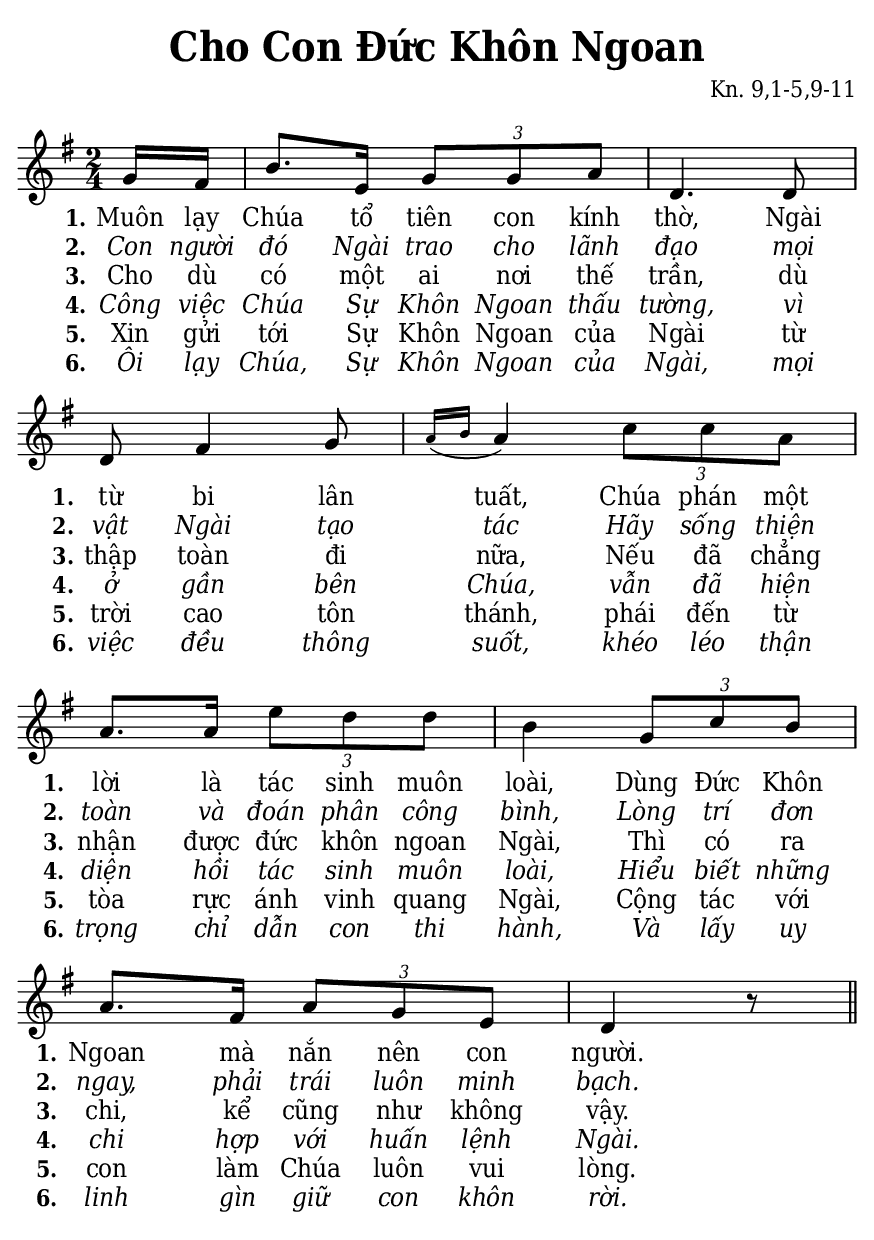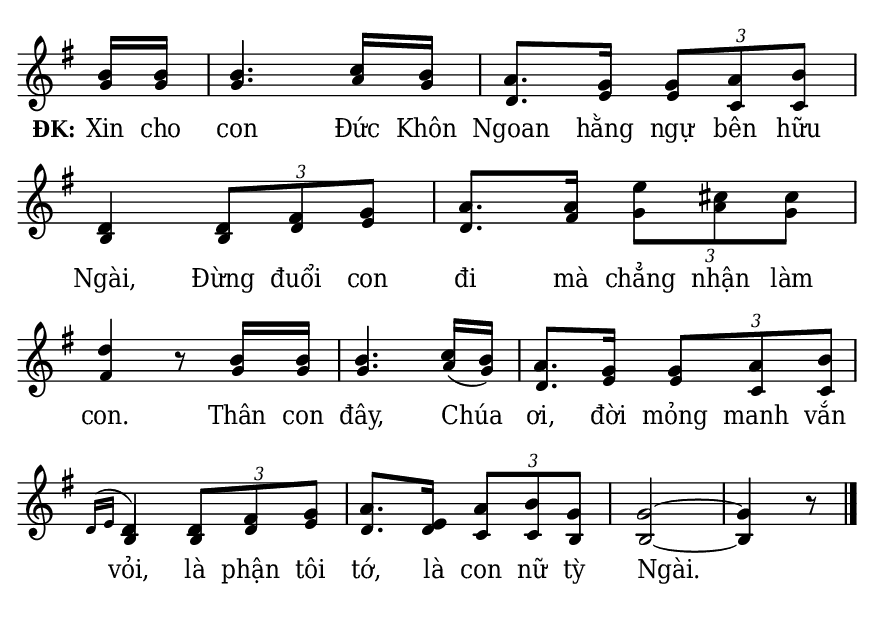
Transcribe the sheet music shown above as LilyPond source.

% Cài đặt chung\
\version "2.22.1"
\include "english.ly"

\header {
  title = \markup { \fontsize #1 "Cho Con Đức Khôn Ngoan" }
  composer = "Kn. 9,1-5,9-11"
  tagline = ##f
}

% mã nguồn cho những chức năng chưa hỗ trợ trong phiên bản lilypond hiện tại
% cung cấp bởi cộng đồng lilypond khi gửi email đến lilypond-user@gnu.org
% Đổi kích thước nốt cho bè phụ
notBePhu =
#(define-music-function (font-size music) (number? ly:music?)
   (for-some-music
     (lambda (m)
       (if (music-is-of-type? m 'rhythmic-event)
           (begin
             (set! (ly:music-property m 'tweaks)
                   (cons `(font-size . ,font-size)
                         (ly:music-property m 'tweaks)))
             #t)
           #f))
     music)
   music)

% in số phiên khúc trên mỗi dòng
#(define (add-grob-definition grob-name grob-entry)
     (set! all-grob-descriptions
           (cons ((@@ (lily) completize-grob-entry)
                  (cons grob-name grob-entry))
                 all-grob-descriptions)))

#(add-grob-definition
    'StanzaNumberSpanner
    `((direction . ,LEFT)
      (font-series . bold)
      (padding . 1.0)
      (side-axis . ,X)
      (stencil . ,ly:text-interface::print)
      (X-offset . ,ly:side-position-interface::x-aligned-side)
      (Y-extent . ,grob::always-Y-extent-from-stencil)
      (meta . ((class . Spanner)
               (interfaces . (font-interface
                              side-position-interface
                              stanza-number-interface
                              text-interface))))))

\layout {
    \context {
      \Global
      \grobdescriptions #all-grob-descriptions
    }
    \context {
      \Score
      \remove Stanza_number_align_engraver
      \consists
        #(lambda (context)
           (let ((texts '())
                 (syllables '()))
             (make-engraver
              (acknowledgers
               ((stanza-number-interface engraver grob source-engraver)
                  (set! texts (cons grob texts)))
               ((lyric-syllable-interface engraver grob source-engraver)
                  (set! syllables (cons grob syllables))))
              ((stop-translation-timestep engraver)
                 (for-each
                  (lambda (text)
                    (for-each
                     (lambda (syllable)
                       (ly:pointer-group-interface::add-grob
                        text
                        'side-support-elements
                        syllable))
                     syllables))
                  texts)
                 (set! syllables '())))))
    }
    \context {
      \Lyrics
      \remove Stanza_number_engraver
      \consists
        #(lambda (context)
           (let ((text #f)
                 (last-stanza #f))
             (make-engraver
              ((process-music engraver)
                 (let ((stanza (ly:context-property context 'stanza #f)))
                   (if (and stanza (not (equal? stanza last-stanza)))
                       (let ((column (ly:context-property context
'currentCommandColumn)))
                         (set! last-stanza stanza)
                         (if text
                             (ly:spanner-set-bound! text RIGHT column))
                         (set! text (ly:engraver-make-grob engraver
'StanzaNumberSpanner '()))
                         (ly:grob-set-property! text 'text stanza)
                         (ly:spanner-set-bound! text LEFT column)))))
              ((finalize engraver)
                 (if text
                     (let ((column (ly:context-property context
'currentCommandColumn)))
                       (ly:spanner-set-bound! text RIGHT column)))))))
      \override StanzaNumberSpanner.horizon-padding = 10000
    }
}

stanzaReminderOff =
  \temporary \override StanzaNumberSpanner.after-line-breaking =
     #(lambda (grob)
        ;; Can be replaced with (not (first-broken-spanner? grob)) in 2.23.
        (if (let ((siblings (ly:spanner-broken-into (ly:grob-original grob))))
              (and (pair? siblings)
                   (not (eq? grob (car siblings)))))
            (ly:grob-suicide! grob)))

stanzaReminderOn = \undo \stanzaReminderOff
% kết thúc mã nguồn

% Nhạc phiên khúc
nhacPhienKhucSop = \relative c'' {
  \partial 8 g16 fs |
  b8. e,16 \tuplet 3/2 { g8 g a } |
  d,4. d8 |
  d fs4 g8 |
  \slashedGrace { a16 (b } a4) \tuplet 3/2 { c8 c a } |
  a8. a16 \tuplet 3/2 { e'8 d d } |
  b4 \tuplet 3/2 { g8 c b } |
  a8. fs16 \tuplet 3/2 { a8 g e } |
  d4 r8 \bar "||" \break
  
  b'16 b |
  b4. c16 b |
  a8. g16 \tuplet 3/2 { g8 a b } |
  d,4 \tuplet 3/2 { d8 fs g } |
  a8. a16 \tuplet 3/2 { e'8 cs cs } |
  d4 r8 b16 b |
  b4. c16 (b) |
  a8. g16 \tuplet 3/2 { g8 a b } |
  \slashedGrace { d,16 (e } d4) \tuplet 3/2 { d8 fs g } |
  a8. e16 \tuplet 3/2 { a8 b g } |
  g2 ~ |
  g4 r8 \bar "|."
}

nhacPhienKhucAlto = \relative c'' {
  r8 |
  R2*7
  r4.
  g16 g |
  g4. a16 g |
  d8. e16 \tuplet 3/2 { e8 c c } |
  b4 \tuplet 3/2 { b8 d e } |
  d8. fs16 \tuplet 3/2 { g8 a g } |
  fs4 r8 g16 g |
  g4. a16 (g) |
  d8. e16 \tuplet 3/2 { e8 c c } |
  \once \stemUp
  \once \override NoteColumn.force-hshift = #0.1
  b4 \tuplet 3/2 { b8 d e } |
  d8. d16 \tuplet 3/2 { c8 c b } |
  b2 ~ |
  b4 r8
}

% Lời phiên khúc
loiPhienKhucSop = \lyrics {
  <<
    {
      \set stanza = "1."
      Muôn lạy Chúa tổ tiên con kính thờ,
      Ngài từ bi lân tuất,
      Chúa phán một lời là tác sinh muôn loài,
      Dùng Đức Khôn Ngoan mà nắn nên con người.
    }
    \new Lyrics {
	    \set associatedVoice = "beSop"
	    \set stanza = "2."
      \override Lyrics.LyricText.font-shape = #'italic
	    Con người đó Ngài trao cho
	    lãnh đạo mọi vật Ngài tạo tác
	    Hãy sống thiện toàn và đoán phân công bình,
	    Lòng trí đơn ngay, phải trái luôn minh bạch.
    }
    \new Lyrics {
	    \set associatedVoice = "beSop"
	    \set stanza = "3."
	    Cho dù có một ai nơi thế trần,
	    dù thập toàn đi nữa,
	    Nếu đã chẳng nhận được đức khôn ngoan Ngài,
	    Thì có ra chi, kể cũng như không vậy.
    }
    \new Lyrics {
	    \set associatedVoice = "beSop"
	    \set stanza = "4."
      \override Lyrics.LyricText.font-shape = #'italic
	    Công việc Chúa Sự Khôn Ngoan thấu tường,
	    vì ở gần bên Chúa,
	    vẫn đã hiện diện hồi tác sinh muôn loài,
	    Hiểu biết những chi hợp với huấn lệnh Ngài.
    }
    \new Lyrics {
	    \set associatedVoice = "beSop"
	    \set stanza = "5."
	    Xin gửi tới Sự Khôn Ngoan của Ngài
	    từ trời cao tôn thánh,
	    phái đến từ tòa rực ánh vinh quang Ngài,
	    Cộng tác với con làm Chúa luôn vui lòng.
    }
    \new Lyrics {
	    \set associatedVoice = "beSop"
	    \set stanza = "6."
      \override Lyrics.LyricText.font-shape = #'italic
	    Ôi lạy Chúa, Sự Khôn Ngoan của Ngài,
	    mọi việc đều thông suốt,
	    khéo léo thận trọng chỉ dẫn con thi hành,
	    Và lấy uy linh gìn giữ con khôn rời.
    }
  >>
  \stanzaReminderOff
  \set stanza = "ĐK:"
  Xin cho con Đức Khôn Ngoan hằng ngự bên hữu Ngài,
  Đừng đuổi con đi mà chẳng nhận làm con.
  Thân con đây, Chúa ơi, đời mỏng manh vắn vỏi,
  là phận tôi tớ, là con nữ tỳ Ngài.
}

% Dàn trang
\paper {
  #(set-paper-size "a5")
  top-margin = 3\mm
  bottom-margin = 3\mm
  left-margin = 3\mm
  right-margin = 3\mm
  indent = #0
  #(define fonts
	 (make-pango-font-tree "Deja Vu Serif Condensed"
	 		       "Deja Vu Serif Condensed"
			       "Deja Vu Serif Condensed"
			       (/ 20 20)))
  print-page-number = ##f
  system-system-spacing = #'((basic-distance . 0.1) (padding . 2.5))
}

TongNhip = {
  \key g \major \time 2/4
  \set Timing.beamExceptions = #'()
  \set Timing.baseMoment = #(ly:make-moment 1/4)
}

\score {
  \new ChoirStaff <<
    \new Staff \with {
        \consists "Merge_rests_engraver"
        printPartCombineTexts = ##f
      }
      <<
      \new Voice \TongNhip \partCombine 
        \nhacPhienKhucSop
        \notBePhu -1 { \nhacPhienKhucAlto }
      \new NullVoice = beSop \nhacPhienKhucSop
      \new Lyrics \lyricsto beSop \loiPhienKhucSop
      >>
  >>
  \layout {
    \override Lyrics.LyricSpace.minimum-distance = #1.5
    \override Score.BarNumber.break-visibility = ##(#f #f #f)
    \override Score.SpacingSpanner.uniform-stretching = ##t
  } 
}
